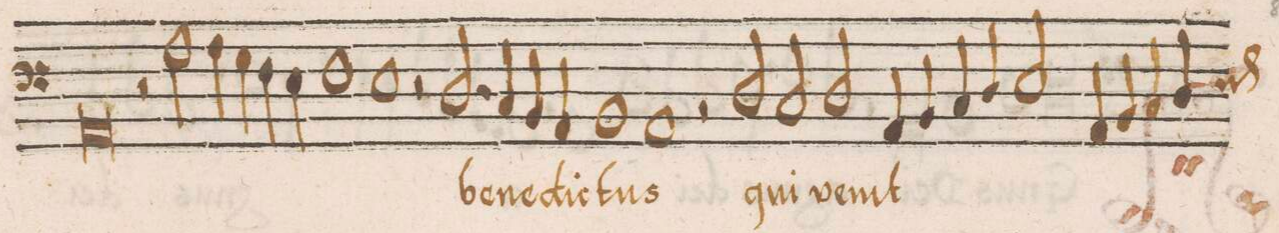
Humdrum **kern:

**kern	**text
*I"BASSVS	*
*clefF4	*
*k[]	*
*met(C|)	*
*M2/1	*
0AA	.
=104-	=104-
2r	.
2A\	.
4A\	.
4G\	.
4F\	.
4E\	.
=105-	=105-
1F	.
1E	.
=106-	=106-
2r	.
2.D/	be-
4C/	-ne-
4BB/	-dic-
4AA/	-tus
=107-	=107-
1BB	.
1AA	.
=108-	=108-
2r	.
2D/	qui
2C/	.
2D/	ve-
=109-	=109-
4AA/	-nit
4BB/	.
4C/	.
4D/	.
2E/	.
4AA/	.
4BB/	.
=110-	=110-
4C/	.
4D/	.
*custos:E	*
*-	*-
